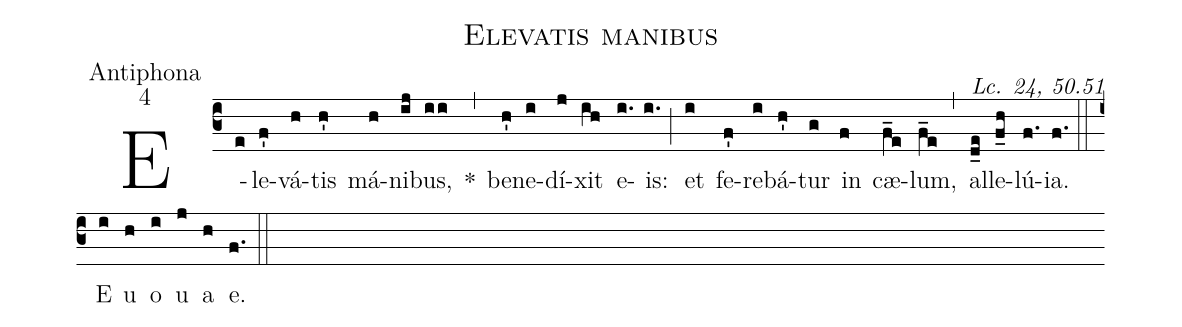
name:Elevatis manibus;
office-part:Antiphona;
mode:4;
commentary:Lc. 24, 50.51;
%%
(c3)
E(e)le(f')vá(h)tis(h') má(h)ni(ij)bus,(ii) *(,)
be(h')ne(i)dí(j)xit(ih) e(i.)is:(i.) (;)
et(i) fe(f')re(i)bá(h')tur(g) in(f) cæ(f_e)lum,(f_e) (,)
al(d_e)le(f_h)lú(f.)ia.(f.) (::)
E(i) u(h) o(i) u(j) a(h) e.(f.) (::)
